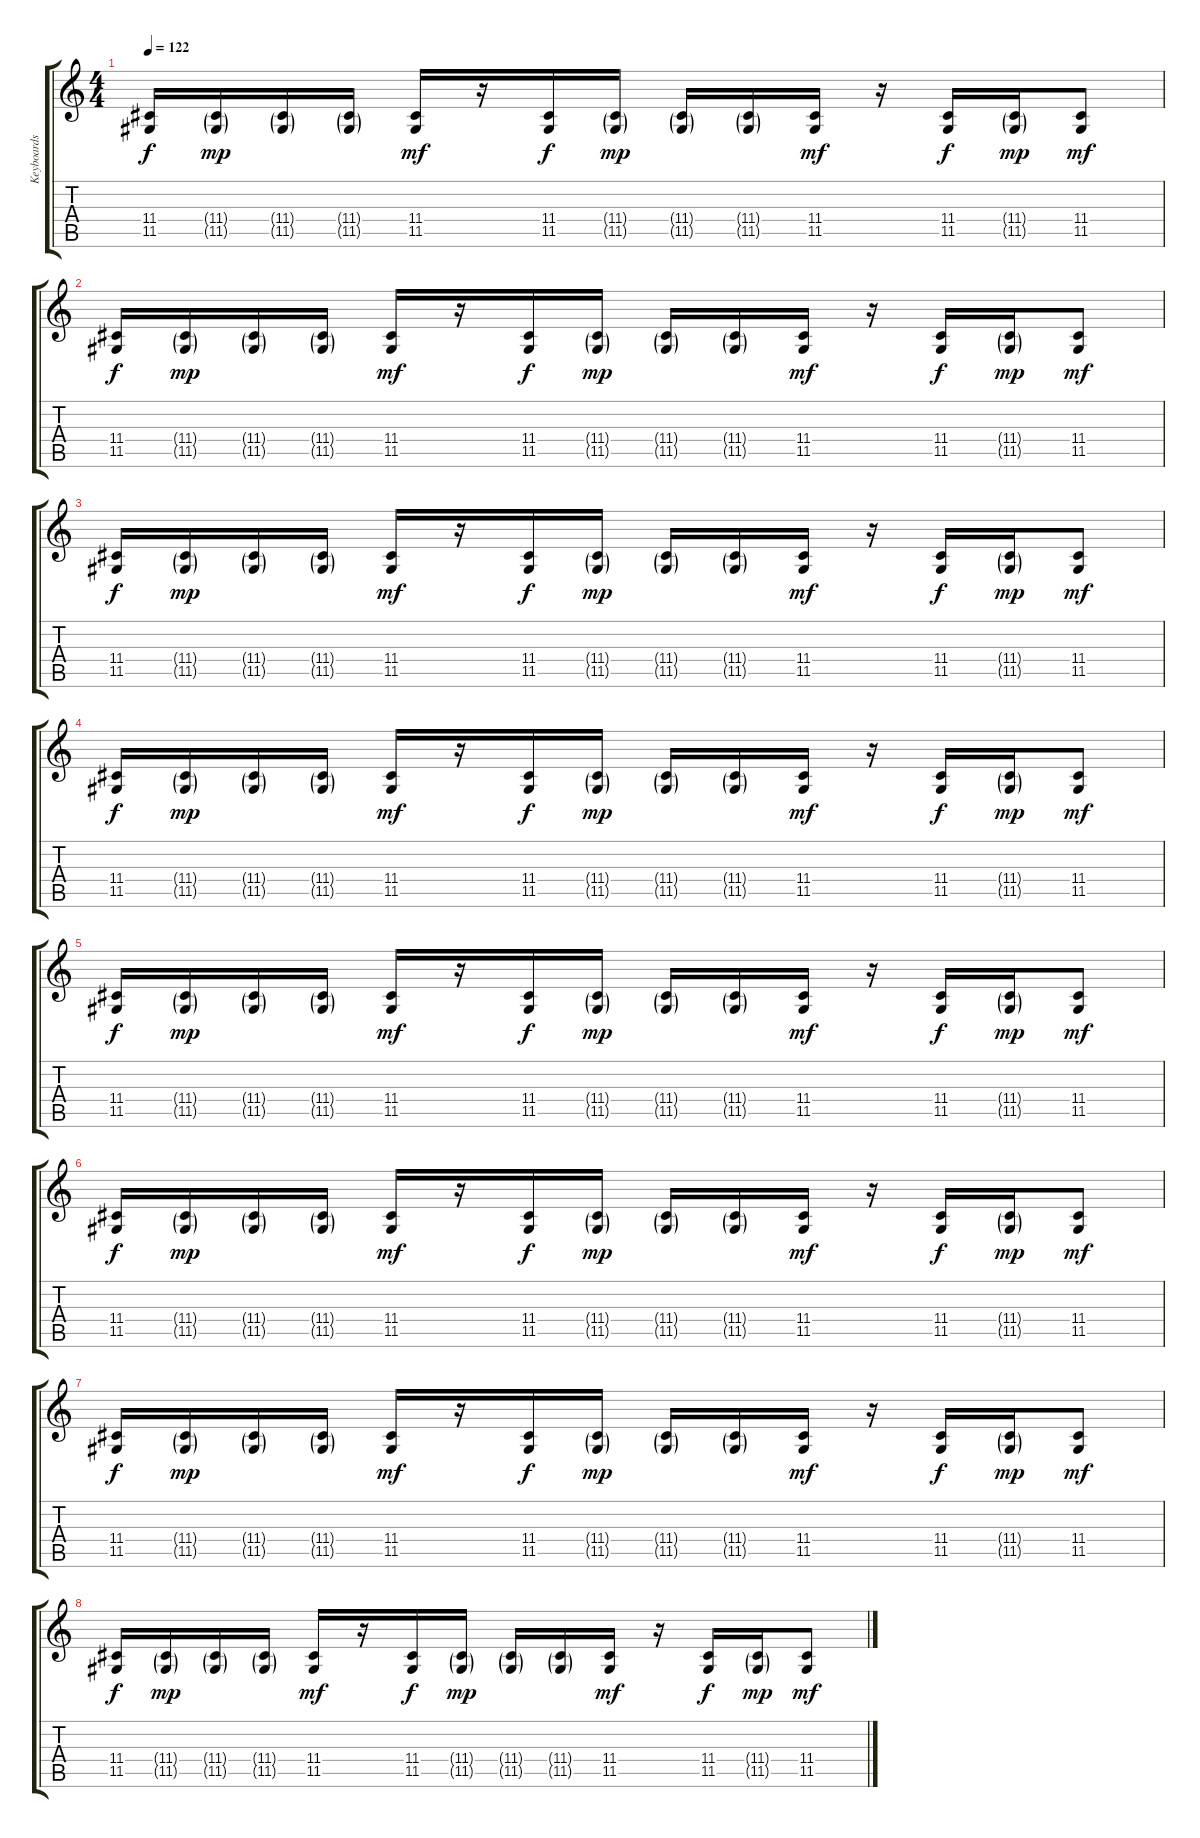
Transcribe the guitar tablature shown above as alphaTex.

\track ("Keyboards" "Keyboards") {instrument synthbrass2}
\staff {score tabs}
\tuning (E4 B3 G3 D3 A2 E2) {hide}
\ts (4 4)
\tempo 122
\clef g2
\ks c
(11.4 11.5).16{dy f} (11.4{g} 11.5{g}).16{dy mp} (11.4{g} 11.5{g}).16 (11.4{g} 11.5{g}).16 (11.4 11.5).16{dy mf} r.16 (11.4 11.5).16{dy f} (11.4{g} 11.5{g}).16{dy mp} (11.4{g} 11.5{g}).16 (11.4{g} 11.5{g}).16 (11.4 11.5).16{dy mf} r.16 (11.4 11.5).16{dy f} (11.4{g} 11.5{g}).16{dy mp} (11.4 11.5).8{dy mf} |
(11.4 11.5).16{dy f} (11.4{g} 11.5{g}).16{dy mp} (11.4{g} 11.5{g}).16 (11.4{g} 11.5{g}).16 (11.4 11.5).16{dy mf} r.16 (11.4 11.5).16{dy f} (11.4{g} 11.5{g}).16{dy mp} (11.4{g} 11.5{g}).16 (11.4{g} 11.5{g}).16 (11.4 11.5).16{dy mf} r.16 (11.4 11.5).16{dy f} (11.4{g} 11.5{g}).16{dy mp} (11.4 11.5).8{dy mf} |
(11.4 11.5).16{dy f} (11.4{g} 11.5{g}).16{dy mp} (11.4{g} 11.5{g}).16 (11.4{g} 11.5{g}).16 (11.4 11.5).16{dy mf} r.16 (11.4 11.5).16{dy f} (11.4{g} 11.5{g}).16{dy mp} (11.4{g} 11.5{g}).16 (11.4{g} 11.5{g}).16 (11.4 11.5).16{dy mf} r.16 (11.4 11.5).16{dy f} (11.4{g} 11.5{g}).16{dy mp} (11.4 11.5).8{dy mf} |
(11.4 11.5).16{dy f} (11.4{g} 11.5{g}).16{dy mp} (11.4{g} 11.5{g}).16 (11.4{g} 11.5{g}).16 (11.4 11.5).16{dy mf} r.16 (11.4 11.5).16{dy f} (11.4{g} 11.5{g}).16{dy mp} (11.4{g} 11.5{g}).16 (11.4{g} 11.5{g}).16 (11.4 11.5).16{dy mf} r.16 (11.4 11.5).16{dy f} (11.4{g} 11.5{g}).16{dy mp} (11.4 11.5).8{dy mf} |
(11.4 11.5).16{dy f} (11.4{g} 11.5{g}).16{dy mp} (11.4{g} 11.5{g}).16 (11.4{g} 11.5{g}).16 (11.4 11.5).16{dy mf} r.16 (11.4 11.5).16{dy f} (11.4{g} 11.5{g}).16{dy mp} (11.4{g} 11.5{g}).16 (11.4{g} 11.5{g}).16 (11.4 11.5).16{dy mf} r.16 (11.4 11.5).16{dy f} (11.4{g} 11.5{g}).16{dy mp} (11.4 11.5).8{dy mf} |
(11.4 11.5).16{dy f} (11.4{g} 11.5{g}).16{dy mp} (11.4{g} 11.5{g}).16 (11.4{g} 11.5{g}).16 (11.4 11.5).16{dy mf} r.16 (11.4 11.5).16{dy f} (11.4{g} 11.5{g}).16{dy mp} (11.4{g} 11.5{g}).16 (11.4{g} 11.5{g}).16 (11.4 11.5).16{dy mf} r.16 (11.4 11.5).16{dy f} (11.4{g} 11.5{g}).16{dy mp} (11.4 11.5).8{dy mf} |
(11.4 11.5).16{dy f} (11.4{g} 11.5{g}).16{dy mp} (11.4{g} 11.5{g}).16 (11.4{g} 11.5{g}).16 (11.4 11.5).16{dy mf} r.16 (11.4 11.5).16{dy f} (11.4{g} 11.5{g}).16{dy mp} (11.4{g} 11.5{g}).16 (11.4{g} 11.5{g}).16 (11.4 11.5).16{dy mf} r.16 (11.4 11.5).16{dy f} (11.4{g} 11.5{g}).16{dy mp} (11.4 11.5).8{dy mf} |
(11.4 11.5).16{dy f} (11.4{g} 11.5{g}).16{dy mp} (11.4{g} 11.5{g}).16 (11.4{g} 11.5{g}).16 (11.4 11.5).16{dy mf} r.16 (11.4 11.5).16{dy f} (11.4{g} 11.5{g}).16{dy mp} (11.4{g} 11.5{g}).16 (11.4{g} 11.5{g}).16 (11.4 11.5).16{dy mf} r.16 (11.4 11.5).16{dy f} (11.4{g} 11.5{g}).16{dy mp} (11.4 11.5).8{dy mf}
